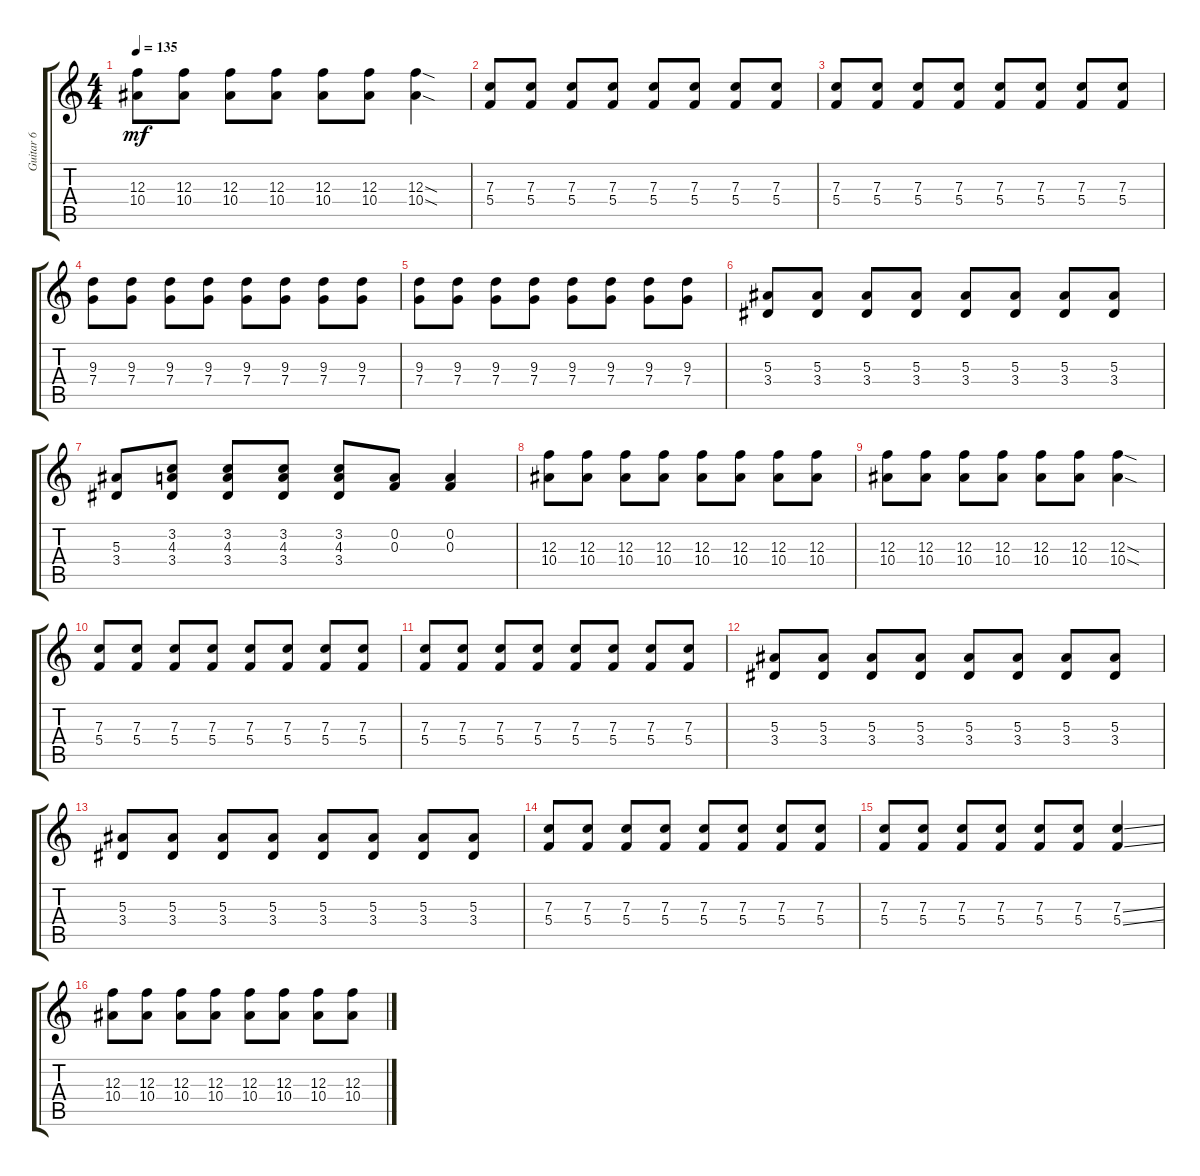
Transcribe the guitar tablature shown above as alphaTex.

\track ("Guitar 6" "Guitar 6") {instrument distortionguitar}
\staff {score tabs}
\tuning (D4 A3 F3 C3 G2 C2) {hide}
\ts (4 4)
\tempo 135
\clef g2
\ks c
(12.3 10.4).8{dy mf} (12.3 10.4).8 (12.3 10.4).8 (12.3 10.4).8 (12.3 10.4).8 (12.3 10.4).8 (12.3{sod} 10.4{sod}).4 |
(7.3 5.4).8 (7.3 5.4).8 (7.3 5.4).8 (7.3 5.4).8 (7.3 5.4).8 (7.3 5.4).8 (7.3 5.4).8 (7.3 5.4).8 |
(7.3 5.4).8 (7.3 5.4).8 (7.3 5.4).8 (7.3 5.4).8 (7.3 5.4).8 (7.3 5.4).8 (7.3 5.4).8 (7.3 5.4).8 |
(9.3 7.4).8 (9.3 7.4).8 (9.3 7.4).8 (9.3 7.4).8 (9.3 7.4).8 (9.3 7.4).8 (9.3 7.4).8 (9.3 7.4).8 |
(9.3 7.4).8 (9.3 7.4).8 (9.3 7.4).8 (9.3 7.4).8 (9.3 7.4).8 (9.3 7.4).8 (9.3 7.4).8 (9.3 7.4).8 |
(5.3 3.4).8 (5.3 3.4).8 (5.3 3.4).8 (5.3 3.4).8 (5.3 3.4).8 (5.3 3.4).8 (5.3 3.4).8 (5.3 3.4).8 |
(5.3 3.4).8 (3.2 4.3 3.4).8 (3.2 4.3 3.4).8 (3.2 4.3 3.4).8 (3.2 4.3 3.4).8 (0.2 0.3).8 (0.2 0.3).4 |
(12.3 10.4).8 (12.3 10.4).8 (12.3 10.4).8 (12.3 10.4).8 (12.3 10.4).8 (12.3 10.4).8 (12.3 10.4).8 (12.3 10.4).8 |
(12.3 10.4).8 (12.3 10.4).8 (12.3 10.4).8 (12.3 10.4).8 (12.3 10.4).8 (12.3 10.4).8 (12.3{sod} 10.4{sod}).4 |
(7.3 5.4).8 (7.3 5.4).8 (7.3 5.4).8 (7.3 5.4).8 (7.3 5.4).8 (7.3 5.4).8 (7.3 5.4).8 (7.3 5.4).8 |
(7.3 5.4).8 (7.3 5.4).8 (7.3 5.4).8 (7.3 5.4).8 (7.3 5.4).8 (7.3 5.4).8 (7.3 5.4).8 (7.3 5.4).8 |
(5.3 3.4).8 (5.3 3.4).8 (5.3 3.4).8 (5.3 3.4).8 (5.3 3.4).8 (5.3 3.4).8 (5.3 3.4).8 (5.3 3.4).8 |
(5.3 3.4).8 (5.3 3.4).8 (5.3 3.4).8 (5.3 3.4).8 (5.3 3.4).8 (5.3 3.4).8 (5.3 3.4).8 (5.3 3.4).8 |
(7.3 5.4).8 (7.3 5.4).8 (7.3 5.4).8 (7.3 5.4).8 (7.3 5.4).8 (7.3 5.4).8 (7.3 5.4).8 (7.3 5.4).8 |
(7.3 5.4).8 (7.3 5.4).8 (7.3 5.4).8 (7.3 5.4).8 (7.3 5.4).8 (7.3 5.4).8 (7.3{ss} 5.4{ss}).4 |
(12.3 10.4).8 (12.3 10.4).8 (12.3 10.4).8 (12.3 10.4).8 (12.3 10.4).8 (12.3 10.4).8 (12.3 10.4).8 (12.3 10.4).8
